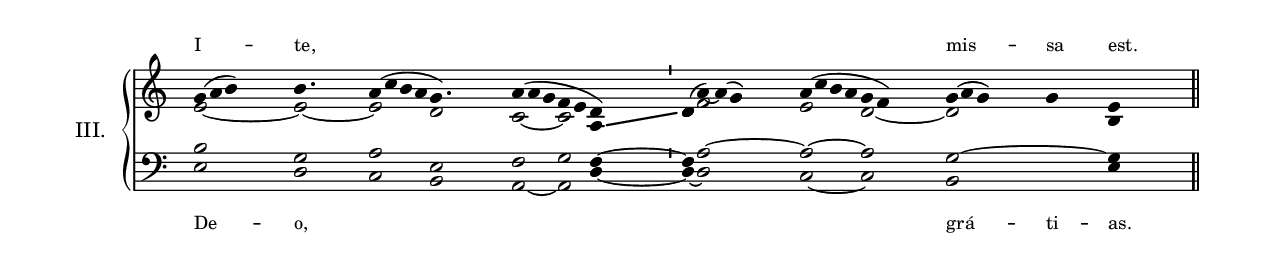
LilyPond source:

\version "2.18"
\include "gregorian.ly"
\include "noh2.ily"

%Page reference: page v.17
%(volume.page)

% Proofed 2/18

global = {
 \key e \phrygian
 \cadenzaOn 
 \override Glissando #'thickness = #2.0
}

chantTextA = \lyricmode {
I -- te, _ _ _ _ mis -- sa est. }
chantTextB = \lyricmode {
De -- o, _ _ _ _ grá -- ti -- as. }

chantMusic = {
\tieDown   g'4 ( a'4 b'4) b'4. a'4 ( c''4 b'4 a'4 g'4.) a'4 ( a'4 g'4 f'4 e'4 d'4) \divisioMinima
 d'4 ( a'4) ~ a'4 ( g'4) a'4 ( c''4 b'4 a'4 g'4 f'4) g'4 ( a'4 g'4) g'4 e'4 \finalis

}

altoMusic = {
e'2*3/2 ~ e'2*3/4 ~ e'2*4/2 d'2*3/4 c'2*3/2 ~ c'2 a4 -\tweak Glissando.Y-offset #-0.8 \glissando \divisioMinima
d'4 f'2*3/2 e'2*4/2 d'2 ~ d'2*4/2 b4 \finalis
}

tenorMusic = {
b2*3/2 g2*3/4 a2*4/2 e2*3/4 f2*3/2 g2 f4 ~ \divisioMinima
f4 a2*3/2 ~ a2*4/2 ~ a2 g2*4/2 ~ g4 \finalis
}

bassMusic = {
e2*3/2 d2*3/4 c2*4/2 b,2*3/4 a,2*3/2 ~ a,2 d4 ~ \divisioMinima
d4 ~ d2*3/2 c2*4/2 ~ c2 b,2*4/2 e4 \finalis
}

voiceLines = {
\voiceLineStyle


}

\score{
  <<
    \new Lyrics
    \new GrandStaff <<
      \set GrandStaff.autoBeaming = ##f
      \set GrandStaff.instrumentName = \markup \center-column {
        "III."
      }
      \new Staff = up <<
        \new Voice = "chant" {
          \voiceOne \global \chantMusic
        }
        \new Voice {
          \voiceTwo \global \altoMusic
        }
      >>

      \new Staff = down <<
        \clef bass
        \new Voice {
          \voiceOne \global \tenorMusic
        }
        \new Voice {
          \voiceTwo \global \bassMusic
        }
	\new Voice {
        \voiceThree \global \voiceLines
        }
      >>
    >>
    \context Lyrics {
      \lyricsto chant {
      \chantTextA
    }
    }
    \new Lyrics \lyricsto chant {
      \chantTextB
    }
  >>
  \layout{
  }
  
}
